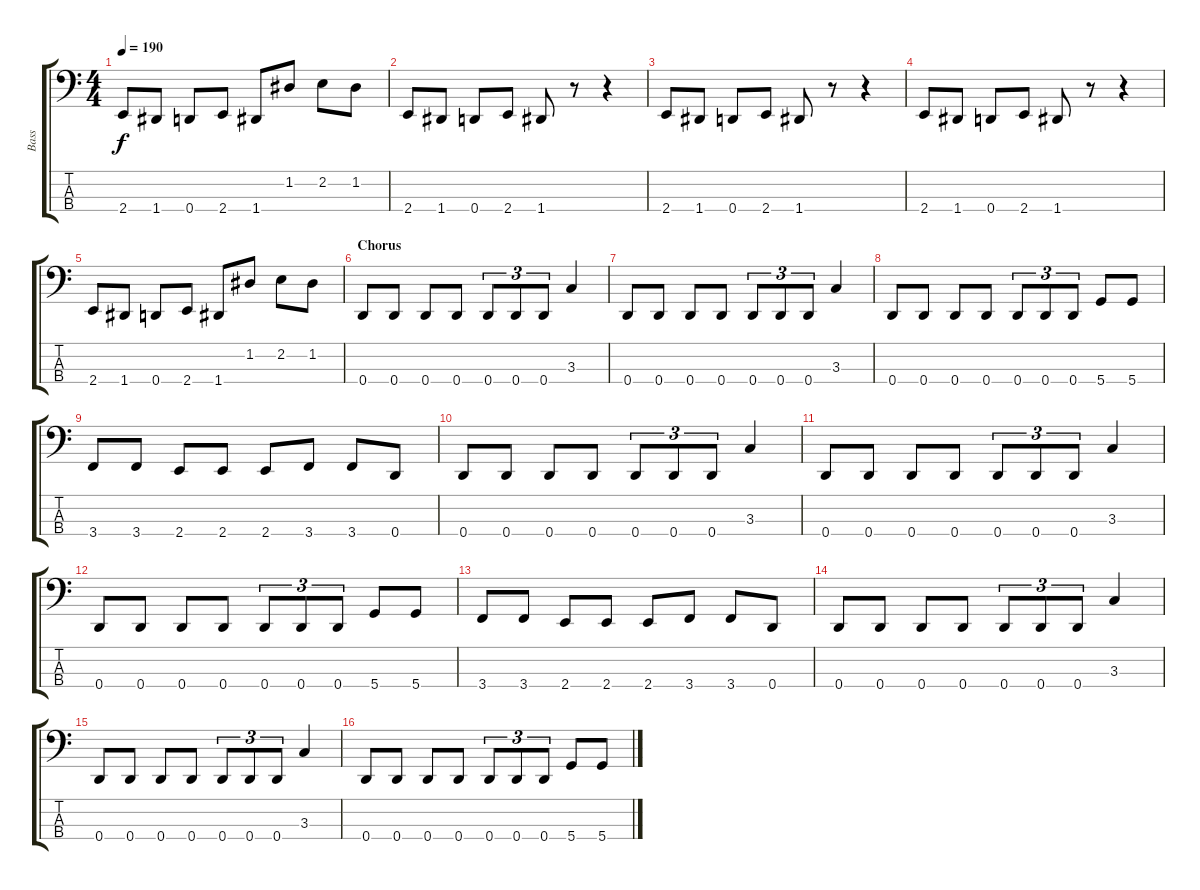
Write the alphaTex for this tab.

\track ("Bass" "Bass") {instrument electricbassfinger}
\staff {score tabs}
\tuning (G2 D2 A1 D1) {hide}
\ts (4 4)
\tempo 190
\clef f4
\ks c
2.4.8{dy f} 1.4.8 0.4.8 2.4.8 1.4.8 1.2.8 2.2.8 1.2.8 |
2.4.8 1.4.8 0.4.8 2.4.8 1.4.8 r.8 r.4 |
2.4.8 1.4.8 0.4.8 2.4.8 1.4.8 r.8 r.4 |
2.4.8 1.4.8 0.4.8 2.4.8 1.4.8 r.8 r.4 |
2.4.8 1.4.8 0.4.8 2.4.8 1.4.8 1.2.8 2.2.8 1.2.8 |
\section ("" "Chorus")
0.4.8 0.4.8 0.4.8 0.4.8 0.4.8{tu (3 2)} 0.4.8{tu (3 2)} 0.4.8{tu (3 2)} 3.3.4 |
0.4.8 0.4.8 0.4.8 0.4.8 0.4.8{tu (3 2)} 0.4.8{tu (3 2)} 0.4.8{tu (3 2)} 3.3.4 |
0.4.8 0.4.8 0.4.8 0.4.8 0.4.8{tu (3 2)} 0.4.8{tu (3 2)} 0.4.8{tu (3 2)} 5.4.8 5.4.8 |
3.4.8 3.4.8 2.4.8 2.4.8 2.4.8 3.4.8 3.4.8 0.4.8 |
0.4.8 0.4.8 0.4.8 0.4.8 0.4.8{tu (3 2)} 0.4.8{tu (3 2)} 0.4.8{tu (3 2)} 3.3.4 |
0.4.8 0.4.8 0.4.8 0.4.8 0.4.8{tu (3 2)} 0.4.8{tu (3 2)} 0.4.8{tu (3 2)} 3.3.4 |
0.4.8 0.4.8 0.4.8 0.4.8 0.4.8{tu (3 2)} 0.4.8{tu (3 2)} 0.4.8{tu (3 2)} 5.4.8 5.4.8 |
3.4.8 3.4.8 2.4.8 2.4.8 2.4.8 3.4.8 3.4.8 0.4.8 |
0.4.8 0.4.8 0.4.8 0.4.8 0.4.8{tu (3 2)} 0.4.8{tu (3 2)} 0.4.8{tu (3 2)} 3.3.4 |
0.4.8 0.4.8 0.4.8 0.4.8 0.4.8{tu (3 2)} 0.4.8{tu (3 2)} 0.4.8{tu (3 2)} 3.3.4 |
0.4.8 0.4.8 0.4.8 0.4.8 0.4.8{tu (3 2)} 0.4.8{tu (3 2)} 0.4.8{tu (3 2)} 5.4.8 5.4.8
